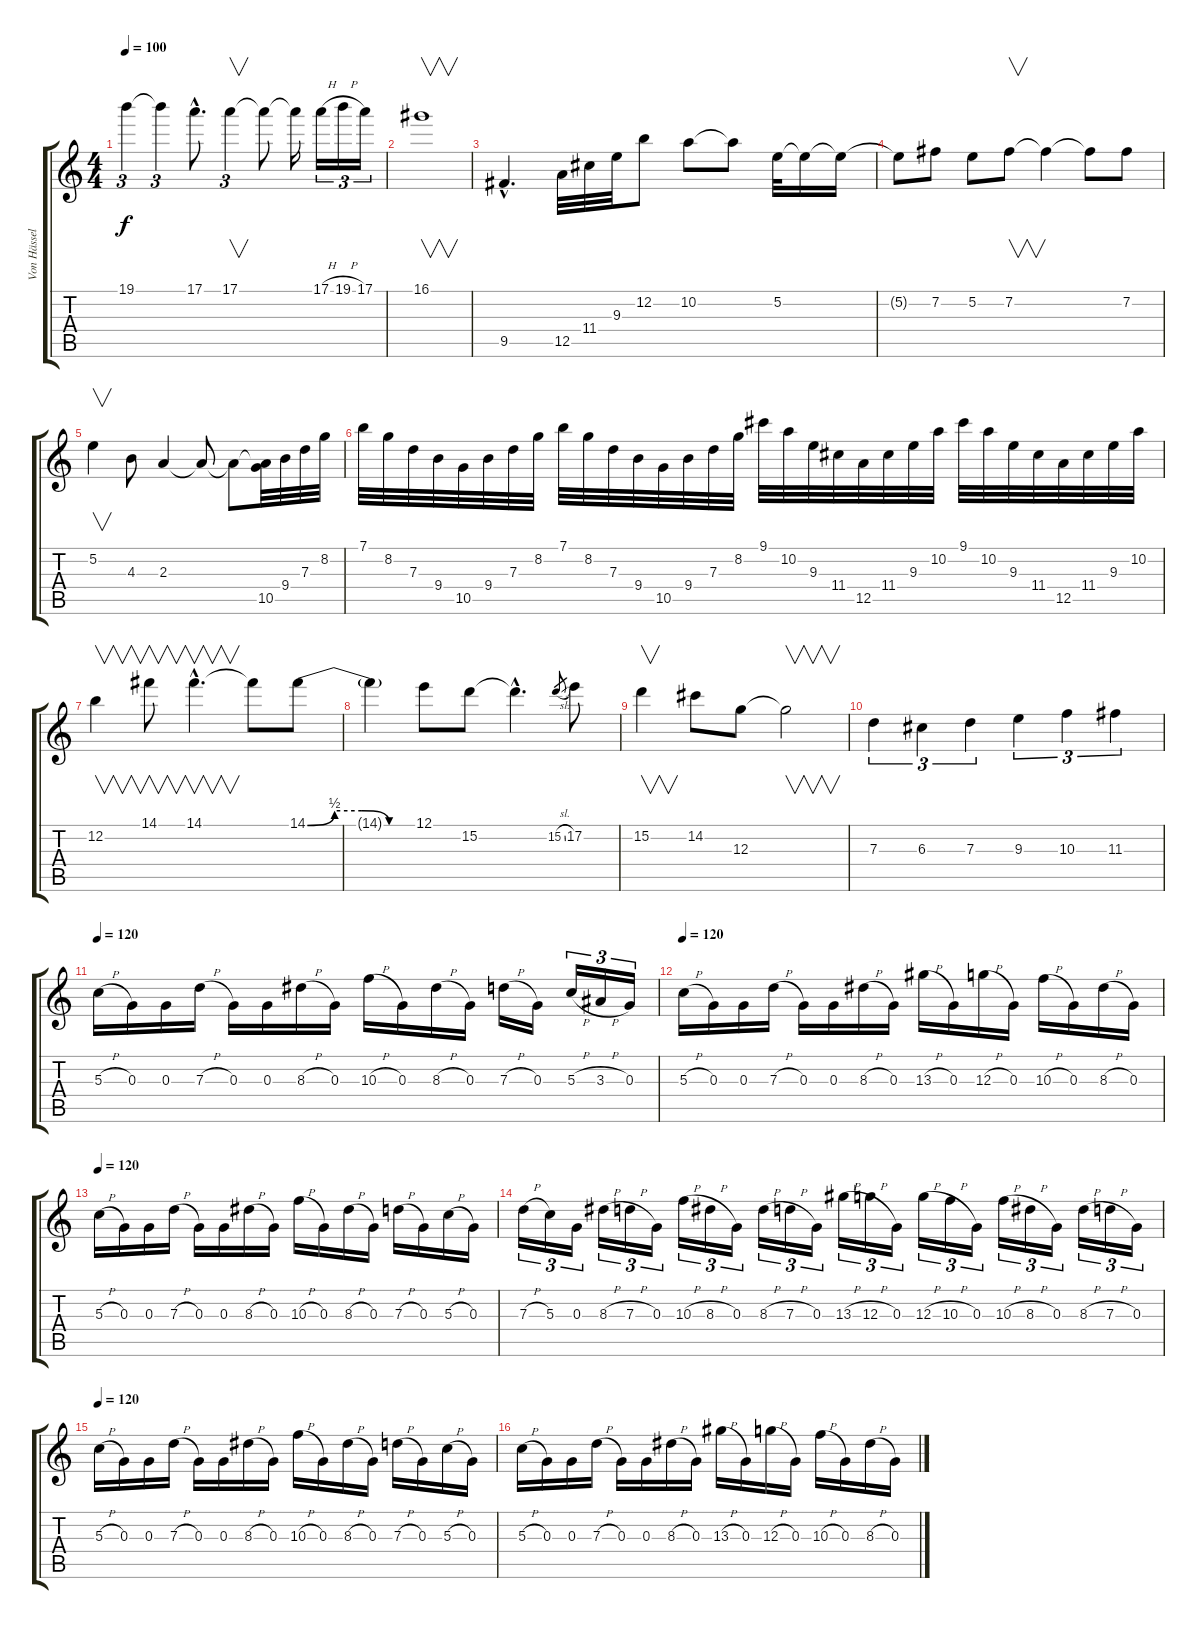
\track ("Von Hässel - Solo guitar" "Von Hässel") {instrument overdrivenguitar}
\staff {score tabs}
\tuning (E4 B3 G3 D3 A2 E2) {hide}
\ts (4 4)
\tempo 100
\clef g2
\ks c
19.1.4{tu (3 2) dy f} 19.1{t}.4{tu (3 2)} 17.1{hac}.8{d} 17.1.4{v tu (3 2)} 17.1{t}.8 17.1{t}.16 17.1{h}.16{tu (3 2)} 19.1{h}.16{tu (3 2)} 17.1.16{tu (3 2)} |
16.1.1{v} |
9.5{hac}.4{d instrument distortionguitar} 12.5.32 11.4.32 9.3.32 12.2.8 10.2.8 10.2{t}.8 5.2.32 5.2{t}.16 5.2{t}.16 |
5.2{t}.8 7.2.8 5.2.8 7.2.8{v} 7.2{t}.4 7.2{t}.8 7.2.8 |
5.2.4{v} 4.3.8 2.3.4 2.3{t}.8 2.3{t}.8 (2.3{t} 10.5).32 9.4.32 7.3.32 8.2.32 |
7.1.32 8.2.32 7.3.32 9.4.32 10.5.32 9.4.32 7.3.32 8.2.32 7.1.32 8.2.32 7.3.32 9.4.32 10.5.32 9.4.32 7.3.32 8.2.32 9.1.32 10.2.32 9.3.32 11.4.32 12.5.32 11.4.32 9.3.32 10.2.32 9.1.32 10.2.32 9.3.32 11.4.32 12.5.32 11.4.32 9.3.32 10.2.32 |
12.2.4{v} 14.1.8{v} 14.1{hac}.4{v d} 14.1{t}.8 14.1{be (custom 0 0 15 2 30 2 45 0 60 0)}.8 |
14.1{t}.4 12.1.8 15.2.8 15.2{hac t}.4{d} 15.2{sl}.8{gr} 17.2.8 |
15.2.4{v} 14.2.8 12.3.8 12.3{t}.2{v} |
7.3.4{tu (3 2)} 6.3.4{tu (3 2)} 7.3.4{tu (3 2)} 9.3.4{tu (3 2)} 10.3.4{tu (3 2)} 11.3.4{tu (3 2)} |
\tempo 120
5.3{h}.16{instrument overdrivenguitar} 0.3.16 0.3.16 7.3{h}.16 0.3.16 0.3.16 8.3{h}.16 0.3.16 10.3{h}.16 0.3.16 8.3{h}.16 0.3.16 7.3{h}.16 0.3.16 5.3{h}.16{tu (3 2)} 3.3{h}.16{tu (3 2)} 0.3.16{tu (3 2)} |
\tempo 120
5.3{h}.16 0.3.16 0.3.16 7.3{h}.16 0.3.16 0.3.16 8.3{h}.16 0.3.16 13.3{h}.16 0.3.16 12.3{h}.16 0.3.16 10.3{h}.16 0.3.16 8.3{h}.16 0.3.16 |
\tempo 120
5.3{h}.16 0.3.16 0.3.16 7.3{h}.16 0.3.16 0.3.16 8.3{h}.16 0.3.16 10.3{h}.16 0.3.16 8.3{h}.16 0.3.16 7.3{h}.16 0.3.16 5.3{h}.16 0.3.16 |
7.3{h}.16{tu (3 2)} 5.3.16{tu (3 2)} 0.3.16{tu (3 2)} 8.3{h}.16{tu (3 2)} 7.3{h}.16{tu (3 2)} 0.3.16{tu (3 2)} 10.3{h}.16{tu (3 2)} 8.3{h}.16{tu (3 2)} 0.3.16{tu (3 2)} 8.3{h}.16{tu (3 2)} 7.3{h}.16{tu (3 2)} 0.3.16{tu (3 2)} 13.3{h}.16{tu (3 2)} 12.3{h}.16{tu (3 2)} 0.3.16{tu (3 2)} 12.3{h}.16{tu (3 2)} 10.3{h}.16{tu (3 2)} 0.3.16{tu (3 2)} 10.3{h}.16{tu (3 2)} 8.3{h}.16{tu (3 2)} 0.3.16{tu (3 2)} 8.3{h}.16{tu (3 2)} 7.3{h}.16{tu (3 2)} 0.3.16{tu (3 2)} |
\tempo 120
5.3{h}.16 0.3.16 0.3.16 7.3{h}.16 0.3.16 0.3.16 8.3{h}.16 0.3.16 10.3{h}.16 0.3.16 8.3{h}.16 0.3.16 7.3{h}.16 0.3.16 5.3{h}.16 0.3.16 |
5.3{h}.16 0.3.16 0.3.16 7.3{h}.16 0.3.16 0.3.16 8.3{h}.16 0.3.16 13.3{h}.16 0.3.16 12.3{h}.16 0.3.16 10.3{h}.16 0.3.16 8.3{h}.16 0.3.16
